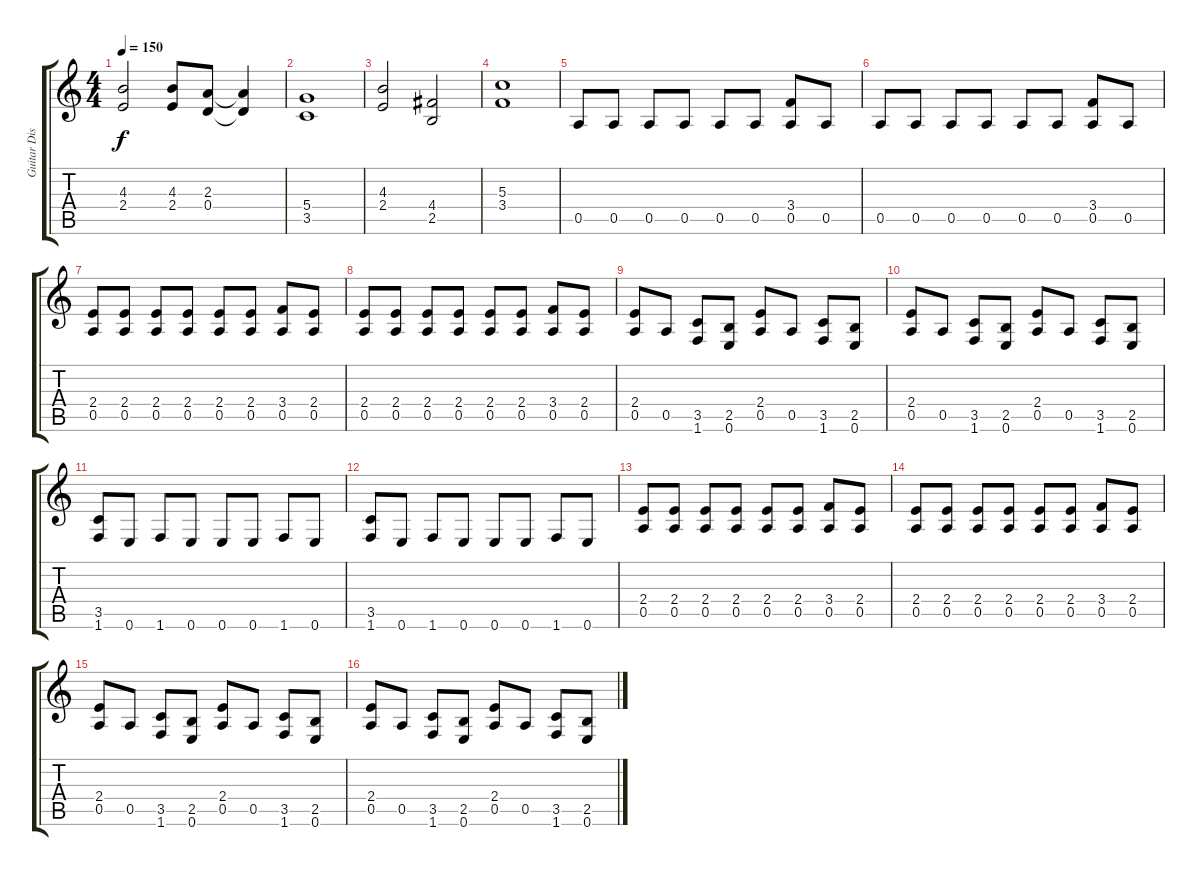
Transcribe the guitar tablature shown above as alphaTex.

\track ("Guitar Distortion" "Guitar Dis") {instrument distortionguitar}
\staff {score tabs}
\tuning (E4 B3 G3 D3 A2 E2) {hide}
\ts (4 4)
\tempo 150
\clef g2
\ks c
(4.3 2.4).2{dy f} (4.3 2.4).8 (2.3 0.4).8 (2.3{t} 0.4{t}).4 |
(5.4 3.5).1 |
(4.3 2.4).2 (4.4 2.5).2 |
(5.3 3.4).1 |
0.5.8 0.5.8 0.5.8 0.5.8 0.5.8 0.5.8 (3.4 0.5).8 0.5.8 |
0.5.8 0.5.8 0.5.8 0.5.8 0.5.8 0.5.8 (3.4 0.5).8 0.5.8 |
(2.4 0.5).8 (2.4 0.5).8 (2.4 0.5).8 (2.4 0.5).8 (2.4 0.5).8 (2.4 0.5).8 (3.4 0.5).8 (2.4 0.5).8 |
(2.4 0.5).8 (2.4 0.5).8 (2.4 0.5).8 (2.4 0.5).8 (2.4 0.5).8 (2.4 0.5).8 (3.4 0.5).8 (2.4 0.5).8 |
(2.4 0.5).8 0.5.8 (3.5 1.6).8 (2.5 0.6).8 (2.4 0.5).8 0.5.8 (3.5 1.6).8 (2.5 0.6).8 |
(2.4 0.5).8 0.5.8 (3.5 1.6).8 (2.5 0.6).8 (2.4 0.5).8 0.5.8 (3.5 1.6).8 (2.5 0.6).8 |
(3.5 1.6).8 0.6.8 1.6.8 0.6.8 0.6.8 0.6.8 1.6.8 0.6.8 |
(3.5 1.6).8 0.6.8 1.6.8 0.6.8 0.6.8 0.6.8 1.6.8 0.6.8 |
(2.4 0.5).8 (2.4 0.5).8 (2.4 0.5).8 (2.4 0.5).8 (2.4 0.5).8 (2.4 0.5).8 (3.4 0.5).8 (2.4 0.5).8 |
(2.4 0.5).8 (2.4 0.5).8 (2.4 0.5).8 (2.4 0.5).8 (2.4 0.5).8 (2.4 0.5).8 (3.4 0.5).8 (2.4 0.5).8 |
(2.4 0.5).8 0.5.8 (3.5 1.6).8 (2.5 0.6).8 (2.4 0.5).8 0.5.8 (3.5 1.6).8 (2.5 0.6).8 |
(2.4 0.5).8 0.5.8 (3.5 1.6).8 (2.5 0.6).8 (2.4 0.5).8 0.5.8 (3.5 1.6).8 (2.5 0.6).8
